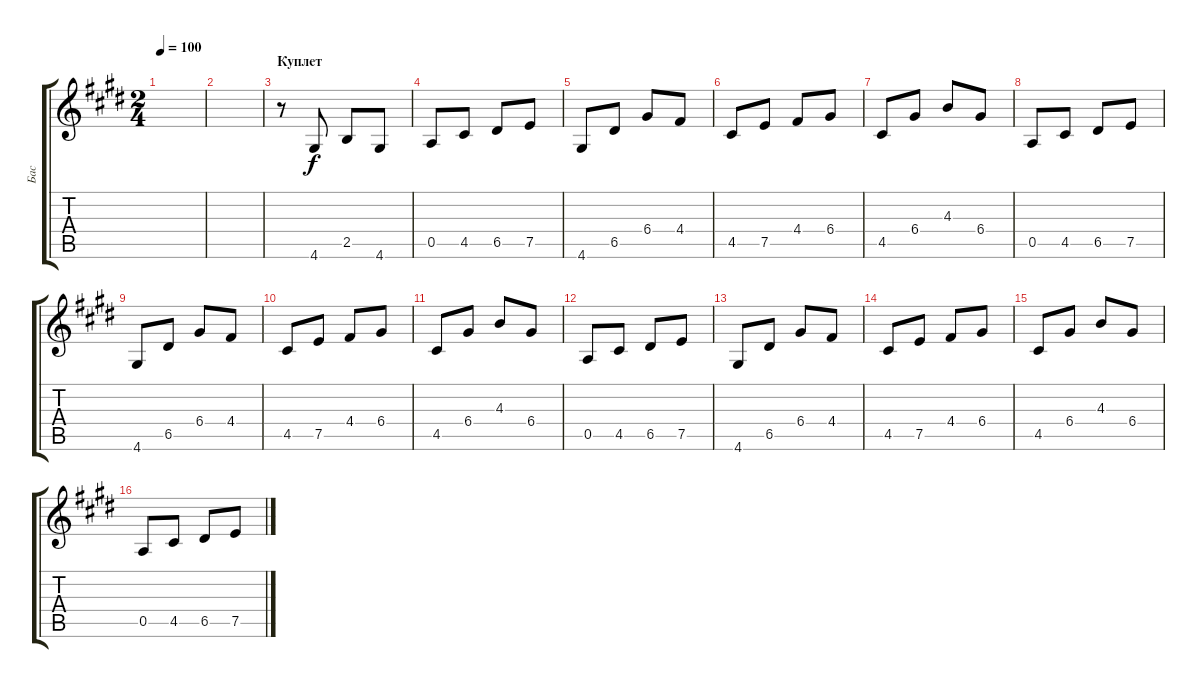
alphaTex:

\track ("Бас" "Бас") {instrument electricbasspick}
\staff {score tabs}
\tuning (E4 B3 G3 D3 A2 E2) {hide}
\ts (2 4)
\tempo 100
\clef g2
\ks c#minor
|
|
\section ("" "Куплет")
r.8 4.6.8 2.5.8 4.6.8 |
0.5.8 4.5.8 6.5.8 7.5.8 |
4.6.8 6.5.8 6.4.8 4.4.8 |
4.5.8 7.5.8 4.4.8 6.4.8 |
4.5.8 6.4.8 4.3.8 6.4.8 |
0.5.8 4.5.8 6.5.8 7.5.8 |
4.6.8 6.5.8 6.4.8 4.4.8 |
4.5.8 7.5.8 4.4.8 6.4.8 |
4.5.8 6.4.8 4.3.8 6.4.8 |
0.5.8 4.5.8 6.5.8 7.5.8 |
4.6.8 6.5.8 6.4.8 4.4.8 |
4.5.8 7.5.8 4.4.8 6.4.8 |
4.5.8 6.4.8 4.3.8 6.4.8 |
0.5.8 4.5.8 6.5.8 7.5.8
